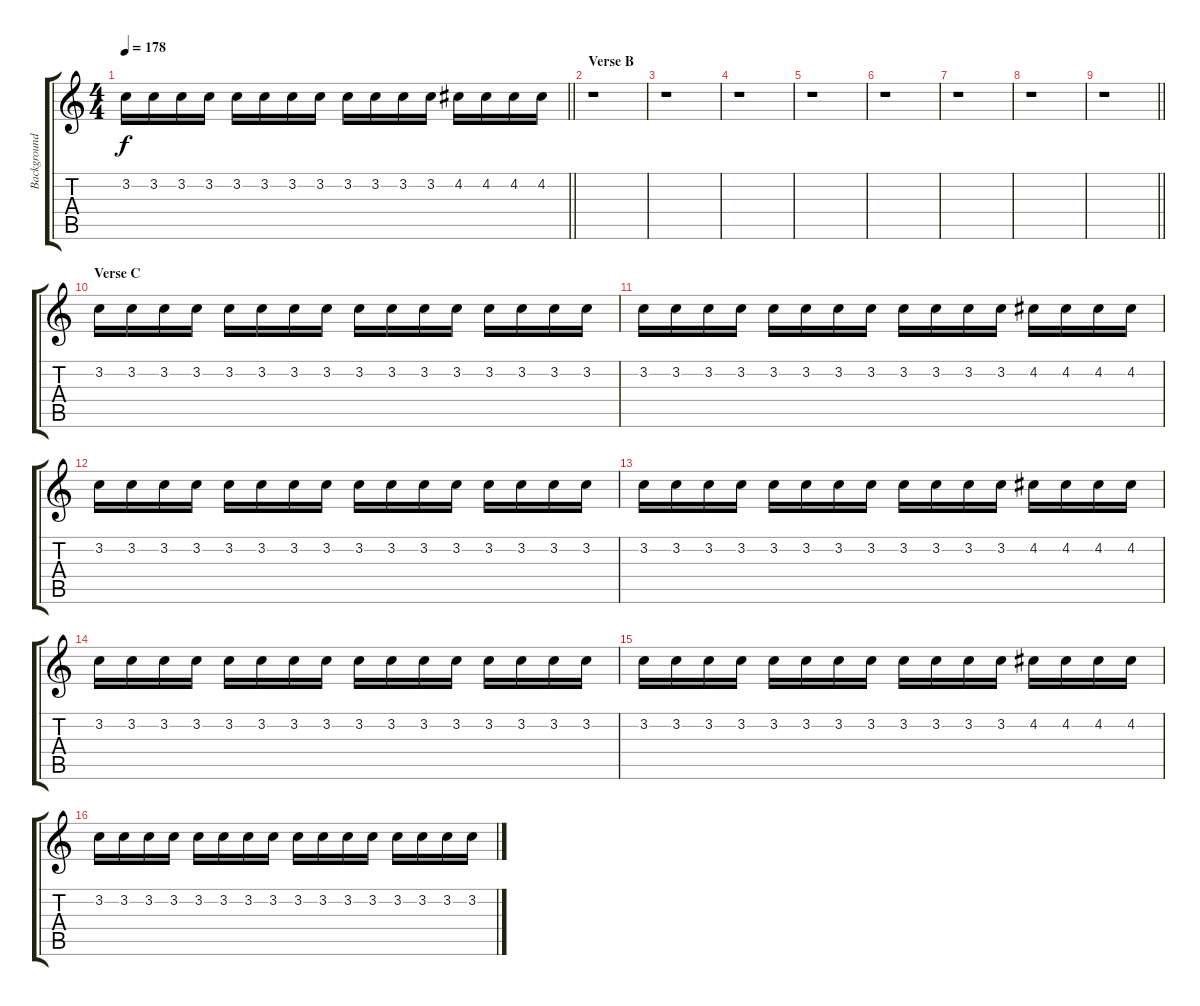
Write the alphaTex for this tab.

\track ("Background Guitar" "Background") {instrument overdrivenguitar}
\staff {score tabs}
\tuning (D4 A3 F3 C3 G2 C2) {hide}
\ts (4 4)
\tempo 178
\clef g2
\barLineRight lightlight
\ks c
3.2.16{dy f} 3.2.16 3.2.16 3.2.16 3.2.16 3.2.16 3.2.16 3.2.16 3.2.16 3.2.16 3.2.16 3.2.16 4.2.16 4.2.16 4.2.16 4.2.16 |
\section ("" "Verse B")
r.1 |
r.1 |
r.1 |
r.1 |
r.1 |
r.1 |
r.1 |
\barLineRight lightlight
r.1 |
\section ("" "Verse C")
3.2.16 3.2.16 3.2.16 3.2.16 3.2.16 3.2.16 3.2.16 3.2.16 3.2.16 3.2.16 3.2.16 3.2.16 3.2.16 3.2.16 3.2.16 3.2.16 |
3.2.16 3.2.16 3.2.16 3.2.16 3.2.16 3.2.16 3.2.16 3.2.16 3.2.16 3.2.16 3.2.16 3.2.16 4.2.16 4.2.16 4.2.16 4.2.16 |
3.2.16 3.2.16 3.2.16 3.2.16 3.2.16 3.2.16 3.2.16 3.2.16 3.2.16 3.2.16 3.2.16 3.2.16 3.2.16 3.2.16 3.2.16 3.2.16 |
3.2.16 3.2.16 3.2.16 3.2.16 3.2.16 3.2.16 3.2.16 3.2.16 3.2.16 3.2.16 3.2.16 3.2.16 4.2.16 4.2.16 4.2.16 4.2.16 |
3.2.16 3.2.16 3.2.16 3.2.16 3.2.16 3.2.16 3.2.16 3.2.16 3.2.16 3.2.16 3.2.16 3.2.16 3.2.16 3.2.16 3.2.16 3.2.16 |
3.2.16 3.2.16 3.2.16 3.2.16 3.2.16 3.2.16 3.2.16 3.2.16 3.2.16 3.2.16 3.2.16 3.2.16 4.2.16 4.2.16 4.2.16 4.2.16 |
3.2.16 3.2.16 3.2.16 3.2.16 3.2.16 3.2.16 3.2.16 3.2.16 3.2.16 3.2.16 3.2.16 3.2.16 3.2.16 3.2.16 3.2.16 3.2.16
